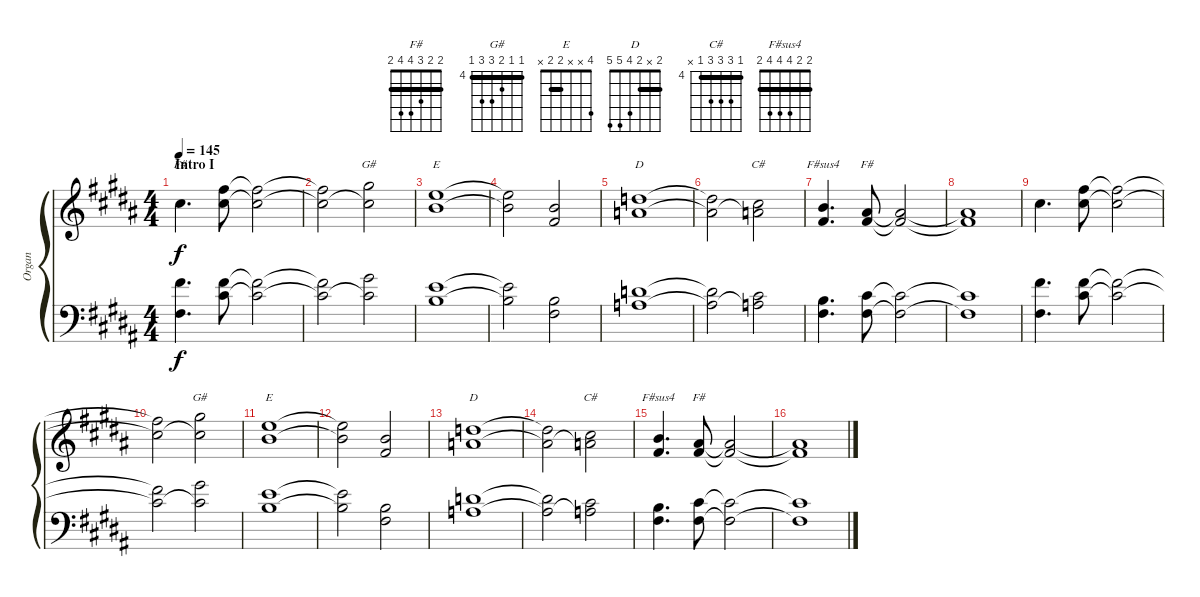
\defaultSystemsLayout 4
\bracketExtendMode groupsimilarinstruments
\otherSystemsTrackNameOrientation horizontal
\track ("Organ / E. Piano" "Organ") {multiBarRest instrument drawbarorgan}
\staff {score}
\tuning (E4 B3 G3 D3 A2 E2)
\chord ("F#" 2 2 3 4 4 2) {showfingering false barre (2 2)}
\chord ("G#" 4 4 5 6 6 4) {firstfret 4 showfingering false barre (4 4)}
\chord ("E" 4 x x 2 2 x) {showfingering false barre 2}
\chord ("D" 2 x 2 4 5 5) {showfingering false barre 2}
\chord ("C#" 4 6 6 6 4 x) {firstfret 4 showfingering false barre 4}
\chord ("F#sus4" 2 2 4 4 4 2) {showfingering false barre (2 2)}
\ts (4 4)
\section ("" "Intro I")
\tempo 145
\clef g2
\ks b
14.2{acc #}.4{d ch "F#" dy f instrument drawbarorgan beam Down} (14.2{acc #} 14.1{acc #}).8{beam Down} (14.1{t acc #} 14.2{t acc #}).2{beam Down} |
(14.2{t acc #} 14.1{t acc #}).2{beam Down} (14.2{t acc #} 16.1{acc #}).2{ch "G#" beam Down} |
(12.1{acc forcenatural} 12.2{acc forcenatural}).1{ch "E" beam Down} |
(12.2{t acc forcenatural} 12.1{t acc forcenatural}).2{beam Down} (7.1{acc forcenatural} 7.2{acc #}).2{beam Up} |
(10.1{acc forcenatural} 10.2{acc forcenatural}).1{ch "D" beam Down} |
(10.2{t acc forcenatural} 10.1{t acc forcenatural}).2{beam Down} (10.2{t acc forcenatural} 9.1{acc #}).2{ch "C#" beam Down} |
(7.1{acc forcenatural} 7.2{acc #}).4{d ch "F#sus4" beam Up} (11.2{acc #} 11.3{acc #}).8{ch "F#" beam Up} (11.2{t acc #} 11.3{t acc #}).2{beam Up} |
(11.2{t acc #} 11.3{t acc #}).1{beam Up} |
14.2{acc #}.4{d beam Down} (14.2{acc #} 14.1{acc #}).8{beam Down} (14.1{t acc #} 14.2{t acc #}).2{beam Down} |
(14.2{t acc #} 14.1{t acc #}).2{beam Down} (14.2{t acc #} 16.1{acc #}).2{ch "G#" beam Down} |
(12.1{acc forcenatural} 12.2{acc forcenatural}).1{ch "E" beam Down} |
(12.2{t acc forcenatural} 12.1{t acc forcenatural}).2{beam Down} (7.1{acc forcenatural} 7.2{acc #}).2{beam Up} |
(10.1{acc forcenatural} 10.2{acc forcenatural}).1{ch "D" beam Down} |
(10.2{t acc forcenatural} 10.1{t acc forcenatural}).2{beam Down} (10.2{t acc forcenatural} 9.1{acc #}).2{ch "C#" beam Down} |
(7.1{acc forcenatural} 7.2{acc #}).4{d ch "F#sus4" beam Up} (11.2{acc #} 11.3{acc #}).8{ch "F#" beam Up} (11.2{t acc #} 11.3{t acc #}).2{beam Up} |
(11.2{t acc #} 11.3{t acc #}).1{beam Up}
\staff {score}
\tuning (E4 B3 G3 D3 A2 E2)
\clef f4
\ottava regular
\simile none
\ks b
(2.1{acc #} 4.4{acc #}).4{d dy f beam Down} (2.1{acc #} 2.2{acc #}).8{beam Down} (2.1{t acc #} 2.2{t acc #}).2{beam Down} |
(2.1{t acc #} 2.2{t acc #}).2{beam Down} (4.1{acc #} 2.2{t acc #}).2{beam Down} |
(0.1{acc forcenatural} 0.2{acc forcenatural}).1{beam Down} |
(0.2{t acc forcenatural} 0.1{t acc forcenatural}).2{beam Down} (0.2{acc forcenatural} 4.4{acc #}).2{beam Down} |
(3.2{acc forcenatural} 2.3{acc forcenatural}).1{beam Down} |
(2.3{t acc forcenatural} 3.2{t acc forcenatural}).2{beam Down} (2.3{t acc forcenatural} 2.2{acc #}).2{beam Down} |
(4.3{acc forcenatural} 4.4{acc #}).4{d beam Down} (2.2{acc #} 4.4{acc #}).8{beam Down} (2.2{t acc #} 4.4{t acc #}).2{beam Down} |
(2.2{t acc #} 4.4{t acc #}).1{beam Down} |
(2.1{acc #} 4.4{acc #}).4{d beam Down} (2.1{acc #} 2.2{acc #}).8{beam Down} (2.1{t acc #} 2.2{t acc #}).2{beam Down} |
(2.1{t acc #} 2.2{t acc #}).2{beam Down} (4.1{acc #} 2.2{t acc #}).2{beam Down} |
(0.1{acc forcenatural} 0.2{acc forcenatural}).1{beam Down} |
(0.2{t acc forcenatural} 0.1{t acc forcenatural}).2{beam Down} (0.2{acc forcenatural} 4.4{acc #}).2{beam Down} |
(3.2{acc forcenatural} 2.3{acc forcenatural}).1{beam Down} |
(2.3{t acc forcenatural} 3.2{t acc forcenatural}).2{beam Down} (2.3{t acc forcenatural} 2.2{acc #}).2{beam Down} |
(4.3{acc forcenatural} 4.4{acc #}).4{d beam Down} (2.2{acc #} 4.4{acc #}).8{beam Down} (2.2{t acc #} 4.4{t acc #}).2{beam Down} |
(2.2{t acc #} 4.4{t acc #}).1{beam Down}
